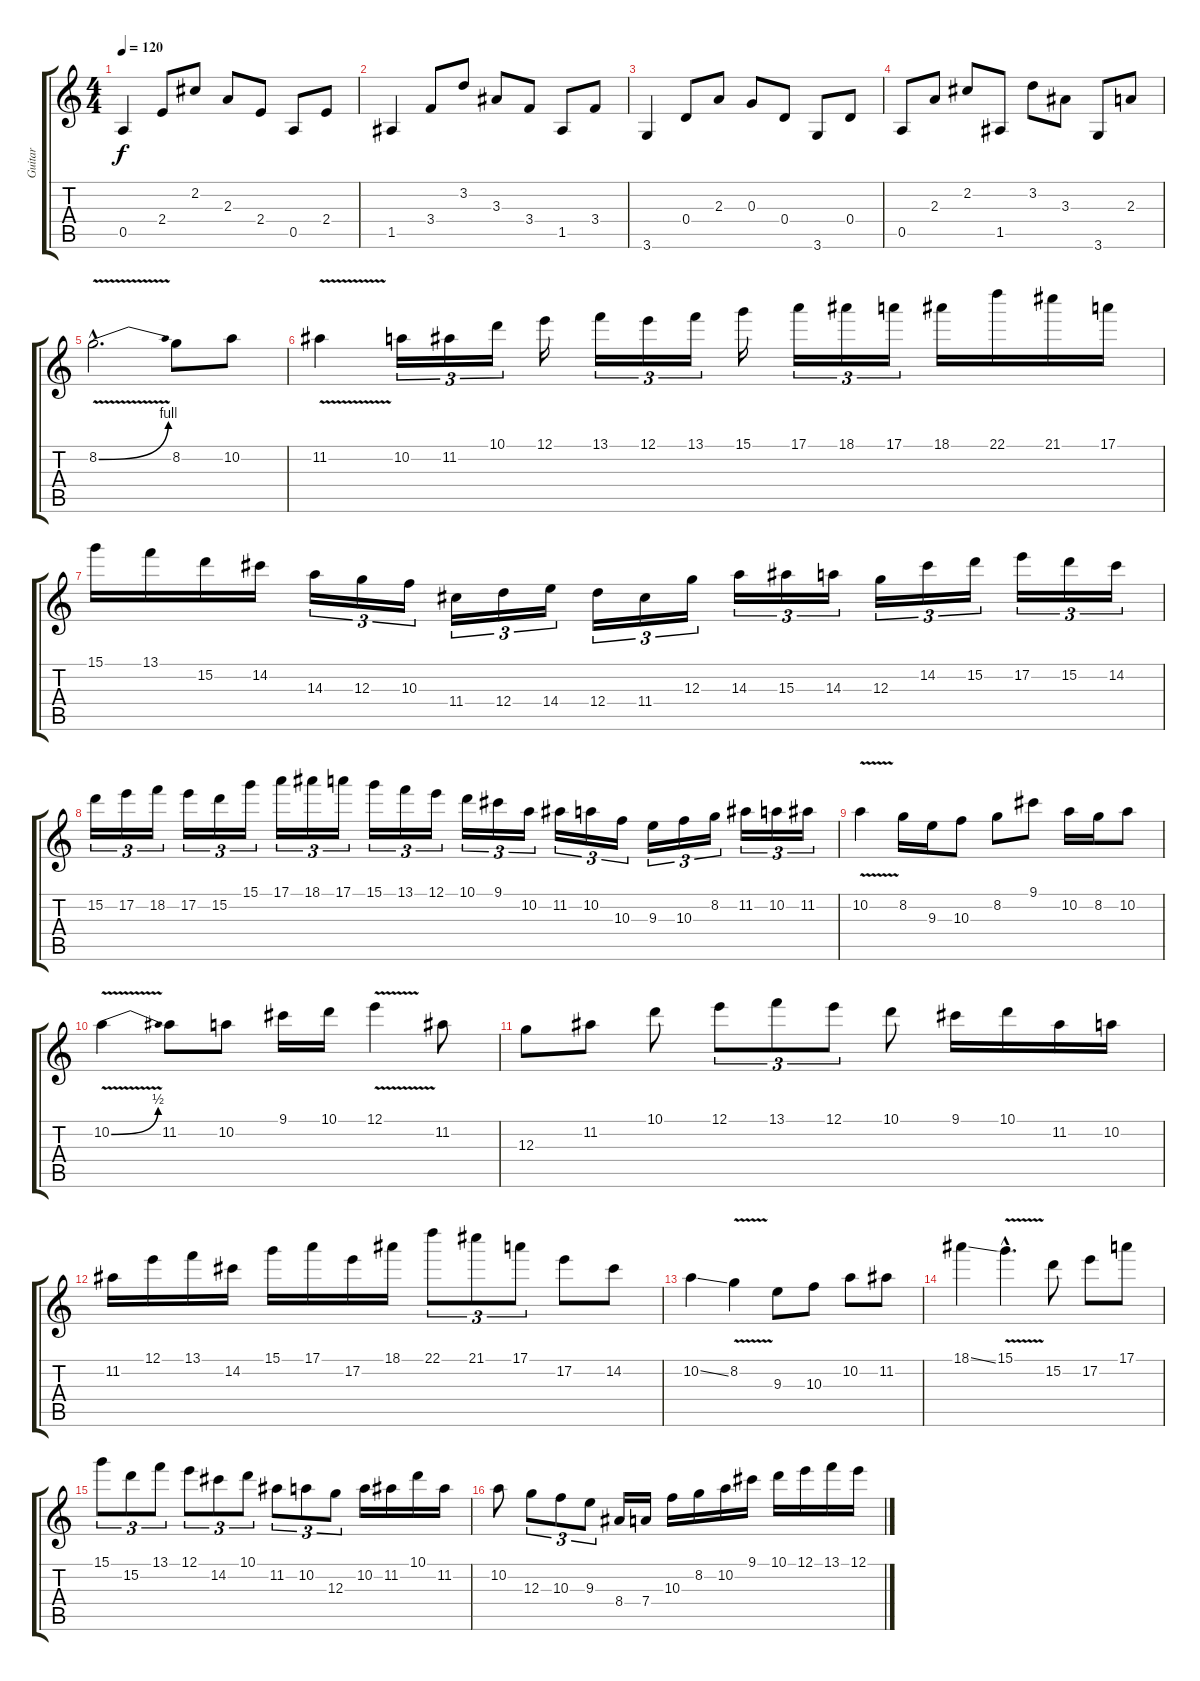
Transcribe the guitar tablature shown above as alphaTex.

\track ("Guitar" "Guitar") {instrument distortionguitar}
\staff {score tabs}
\tuning (E4 B3 G3 D3 A2 E2) {hide}
\ts (4 4)
\tempo 120
\clef g2
\ks c
0.5.4{dy f} 2.4.8 2.2.8 2.3.8 2.4.8 0.5.8 2.4.8 |
1.5.4 3.4.8 3.2.8 3.3.8 3.4.8 1.5.8 3.4.8 |
3.6.4 0.4.8 2.3.8 0.3.8 0.4.8 3.6.8 0.4.8 |
0.5.8 2.3.8 2.2.8 1.5.8 3.2.8 3.3.8 3.6.8 2.3.8 |
8.2{be (bend 0 0 60 4) v hac}.2{d} 8.2.8 10.2.8 |
11.2{v}.4 10.2.16{tu (3 2)} 11.2.16{tu (3 2)} 10.1.16{tu (3 2)} 12.1.16 13.1.16{tu (3 2)} 12.1.16{tu (3 2)} 13.1.16{tu (3 2)} 15.1.16 17.1.16{tu (3 2)} 18.1.16{tu (3 2)} 17.1.16{tu (3 2)} 18.1.16 22.1.16 21.1.16 17.1.16 |
15.1.16 13.1.16 15.2.16 14.2.16 14.3.16{tu (3 2)} 12.3.16{tu (3 2)} 10.3.16{tu (3 2)} 11.4.16{tu (3 2)} 12.4.16{tu (3 2)} 14.4.16{tu (3 2)} 12.4.16{tu (3 2)} 11.4.16{tu (3 2)} 12.3.16{tu (3 2)} 14.3.16{tu (3 2)} 15.3.16{tu (3 2)} 14.3.16{tu (3 2)} 12.3.16{tu (3 2)} 14.2.16{tu (3 2)} 15.2.16{tu (3 2)} 17.2.16{tu (3 2)} 15.2.16{tu (3 2)} 14.2.16{tu (3 2)} |
15.2.16{tu (3 2)} 17.2.16{tu (3 2)} 18.2.16{tu (3 2)} 17.2.16{tu (3 2)} 15.2.16{tu (3 2)} 15.1.16{tu (3 2)} 17.1.16{tu (3 2)} 18.1.16{tu (3 2)} 17.1.16{tu (3 2)} 15.1.16{tu (3 2)} 13.1.16{tu (3 2)} 12.1.16{tu (3 2)} 10.1.16{tu (3 2)} 9.1.16{tu (3 2)} 10.2.16{tu (3 2)} 11.2.16{tu (3 2)} 10.2.16{tu (3 2)} 10.3.16{tu (3 2)} 9.3.16{tu (3 2)} 10.3.16{tu (3 2)} 8.2.16{tu (3 2)} 11.2.16{tu (3 2)} 10.2.16{tu (3 2)} 11.2.16{tu (3 2)} |
10.2{v}.4 8.2.16 9.3.16 10.3.8 8.2.8 9.1.8 10.2.16 8.2.16 10.2.8 |
10.2{be (bend 0 0 60 2) v}.4 11.2.8 10.2.8 9.1.16 10.1.16 12.1{v}.4 11.2.8 |
12.3.8 11.2.8 10.1.8 12.1.8{tu (3 2)} 13.1.8{tu (3 2)} 12.1.8{tu (3 2)} 10.1.8 9.1.16 10.1.16 11.2.16 10.2.16 |
11.2.16 12.1.16 13.1.16 14.2.16 15.1.16 17.1.16 17.2.16 18.1.16 22.1.8{tu (3 2)} 21.1.8{tu (3 2)} 17.1.8{tu (3 2)} 17.2.8 14.2.8 |
10.2{ss}.4 8.2{v}.4 9.3.8 10.3.8 10.2.8 11.2.8 |
18.1{ss}.4 15.1{v hac}.4{d} 15.2.8 17.2.8 17.1.8 |
15.1.8{tu (3 2)} 15.2.8{tu (3 2)} 13.1.8{tu (3 2)} 12.1.8{tu (3 2)} 14.2.8{tu (3 2)} 10.1.8{tu (3 2)} 11.2.8{tu (3 2)} 10.2.8{tu (3 2)} 12.3.8{tu (3 2)} 10.2.16 11.2.16 10.1.16 11.2.16 |
10.2.8 12.3.8{tu (3 2)} 10.3.8{tu (3 2)} 9.3.8{tu (3 2)} 8.4.16 7.4.16 10.3.16 8.2.16 10.2.16 9.1.16 10.1.16 12.1.16 13.1.16 12.1.16
